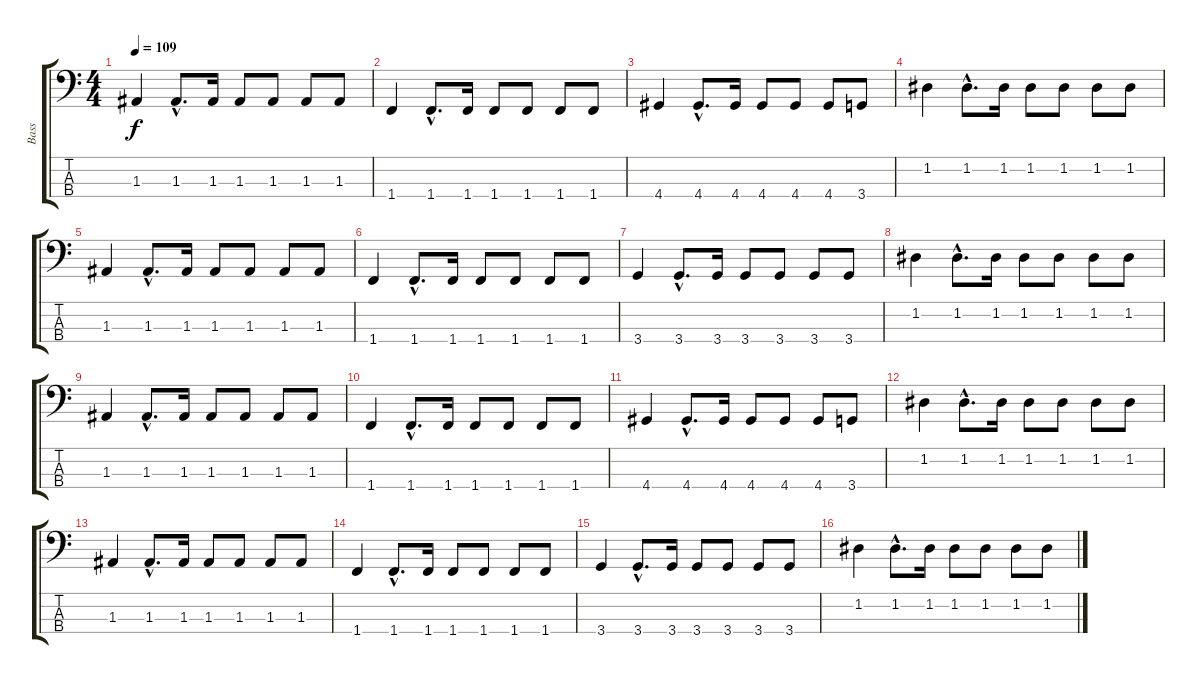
\track ("Bass" "Bass") {instrument electricbassfinger}
\staff {score tabs}
\tuning (G2 D2 A1 E1) {hide}
\ts (4 4)
\tempo 109
\clef f4
\ks c
1.3.4{dy f} 1.3{hac}.8{d} 1.3.16 1.3.8 1.3.8 1.3.8 1.3.8 |
1.4.4 1.4{hac}.8{d} 1.4.16 1.4.8 1.4.8 1.4.8 1.4.8 |
4.4.4 4.4{hac}.8{d} 4.4.16 4.4.8 4.4.8 4.4.8 3.4.8 |
1.2.4 1.2{hac}.8{d} 1.2.16 1.2.8 1.2.8 1.2.8 1.2.8 |
1.3.4 1.3{hac}.8{d} 1.3.16 1.3.8 1.3.8 1.3.8 1.3.8 |
1.4.4 1.4{hac}.8{d} 1.4.16 1.4.8 1.4.8 1.4.8 1.4.8 |
3.4.4 3.4{hac}.8{d} 3.4.16 3.4.8 3.4.8 3.4.8 3.4.8 |
1.2.4 1.2{hac}.8{d} 1.2.16 1.2.8 1.2.8 1.2.8 1.2.8 |
1.3.4 1.3{hac}.8{d} 1.3.16 1.3.8 1.3.8 1.3.8 1.3.8 |
1.4.4 1.4{hac}.8{d} 1.4.16 1.4.8 1.4.8 1.4.8 1.4.8 |
4.4.4 4.4{hac}.8{d} 4.4.16 4.4.8 4.4.8 4.4.8 3.4.8 |
1.2.4 1.2{hac}.8{d} 1.2.16 1.2.8 1.2.8 1.2.8 1.2.8 |
1.3.4 1.3{hac}.8{d} 1.3.16 1.3.8 1.3.8 1.3.8 1.3.8 |
1.4.4 1.4{hac}.8{d} 1.4.16 1.4.8 1.4.8 1.4.8 1.4.8 |
3.4.4 3.4{hac}.8{d} 3.4.16 3.4.8 3.4.8 3.4.8 3.4.8 |
1.2.4 1.2{hac}.8{d} 1.2.16 1.2.8 1.2.8 1.2.8 1.2.8
